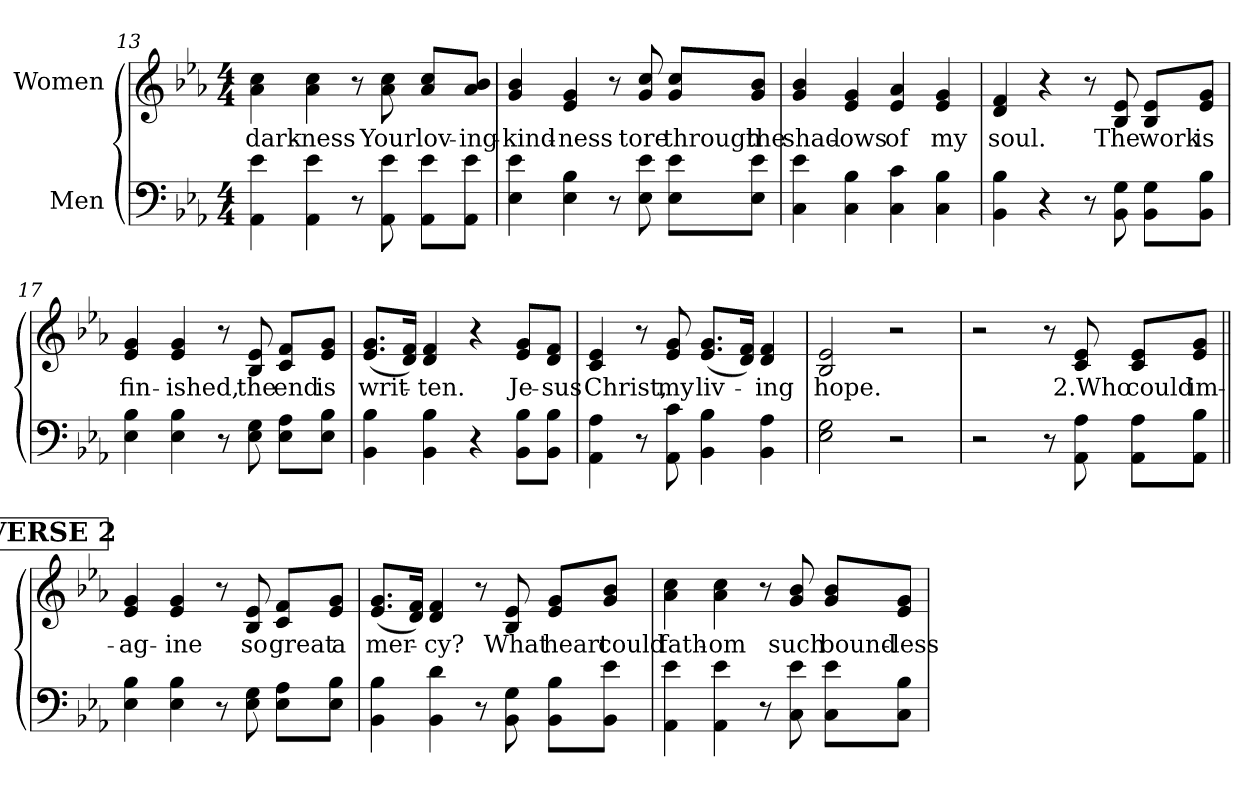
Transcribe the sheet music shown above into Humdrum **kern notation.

**kern	**kern	**text
*part2	*part1	*part1
*staff2	*staff1	*staff1
*I"Men	*I"Women	*
*clefF4	*clefG2	*
*k[b-e-a-]	*k[b-e-a-]	*
*E-:	*E-:	*
*M4/4	*M4/4	*
=13	=13	=13
!	!	!LO:LY:b
4AA-\ 4e-\	4a-\ 4cc\	dark-
!	!	!LO:LY:b
4AA-\ 4e-\	4a-\ 4cc\	-ness
8r	8r	.
!	!	!LO:LY:b
8AA-\ 8e-\	8a-\ 8cc\	Your
!	!	!LO:LY:b
8AA-\ 8e-\L	8a-/ 8cc/L	lov-
!	!	!LO:LY:b
8AA-\ 8e-\J	8a-/ 8b-/J	-ing-
!!LO:PB:g=z
=14	=14	=14
!	!	!LO:LY:b
4E-\ 4e-\	4g/ 4b-/	-kind-
!	!	!LO:LY:b
4E-\ 4B-\	4e-/ 4g/	-ness
8r	8r	.
!	!	!LO:LY:b
8E-\ 8e-\	8g/ 8cc/	tore
!	!	!LO:LY:b
8E-\ 8e-\L	8g/ 8cc/L	through
!	!	!LO:LY:b
8E-\ 8e-\J	8g/ 8b-/J	the
=15	=15	=15
!	!	!LO:LY:b
4C\ 4e-\	4g/ 4b-/	shad-
!	!	!LO:LY:b
4C\ 4B-\	4e-/ 4g/	-ows
!	!	!LO:LY:b
4C\ 4c\	4e-/ 4a-/	of
!	!	!LO:LY:b
4C\ 4B-\	4e-/ 4g/	my
=16	=16	=16
!	!	!LO:LY:b
4BB-\ 4B-\	4d/ 4f/	soul.
4r	4r	.
8r	8r	.
!	!	!LO:LY:b
8BB-\ 8G\	8B-/ 8e-/	The
!	!	!LO:LY:b
8BB-\ 8G\L	8B-/ 8e-/L	work
!	!	!LO:LY:b
8BB-\ 8B-\J	8e-/ 8g/J	is
!!LO:LB:g=z
=17	=17	=17
!	!	!LO:LY:b
4E-\ 4B-\	4e-/ 4g/	fin-
!	!	!LO:LY:b
4E-\ 4B-\	4e-/ 4g/	-ished,
8r	8r	.
!	!	!LO:LY:b
8E-\ 8G\	8B-/ 8e-/	the
!	!	!LO:LY:b
8E-\ 8A-\L	8c/ 8f/L	end
!	!	!LO:LY:b
8E-\ 8B-\J	8e-/ 8g/J	is
=18	=18	=18
!	!	!LO:LY:b
4BB-\ 4B-\	(<8.e-/ 8.g/L	writ-
.	16d/ 16f/Jk)	.
!	!	!LO:LY:b
4BB-\ 4B-\	4d/ 4f/	-ten.
4r	4r	.
!	!	!LO:LY:b
8BB-\ 8B-\L	8e-/ 8g/L	Je-
!	!	!LO:LY:b
8BB-\ 8B-\J	8d/ 8f/J	-sus
=19	=19	=19
!	!	!LO:LY:b
4AA-\ 4A-\	4c/ 4e-/	Christ,
8r	8r	.
!	!	!LO:LY:b
8AA-\ 8c\	8e-/ 8g/	my
!	!	!LO:LY:b
4BB-\ 4B-\	(<8.e-/ 8.g/L	liv-
.	16d/ 16f/Jk)	.
!	!	!LO:LY:b
4BB-\ 4A-\	4d/ 4f/	-ing
=20	=20	=20
!	!	!LO:LY:b
2E-\ 2G\	2B-/ 2e-/	hope.
2r	2r	.
!!LO:LB:g=z
=21	=21	=21
2r	2r	.
8r	8r	.
!	!	!LO:LY:b
8AA-\ 8A-\	8c/ 8e-/	2.Who
!	!	!LO:LY:b
8AA-\ 8A-\L	8c/ 8e-/L	could
!	!	!LO:LY:b
8AA-\ 8B-\J	8e-/ 8g/J	im-
!!LO:REH:place=s1:a:B:t=VERSE 2
=22||	=22||	=22||
!	!	!LO:LY:b
4E-\ 4B-\	4e-/ 4g/	-ag-
!	!	!LO:LY:b
4E-\ 4B-\	4e-/ 4g/	-ine
8r	8r	.
!	!	!LO:LY:b
8E-\ 8G\	8B-/ 8e-/	so
!	!	!LO:LY:b
8E-\ 8A-\L	8c/ 8f/L	great
!	!	!LO:LY:b
8E-\ 8B-\J	8e-/ 8g/J	a
=23	=23	=23
!	!	!LO:LY:b
4BB-\ 4B-\	(<8.e-/ 8.g/L	mer-
.	16d/ 16f/Jk)	.
!	!	!LO:LY:b
4BB-\ 4d\	4d/ 4f/	-cy?
8r	8r	.
!	!	!LO:LY:b
8BB-\ 8G\	8B-/ 8e-/	What
!	!	!LO:LY:b
8BB-\ 8B-\L	8e-/ 8g/L	heart
!	!	!LO:LY:b
8BB-\ 8e-\J	8g/ 8b-/J	could
!!LO:LB:g=z
=24	=24	=24
!	!	!LO:LY:b
4AA-\ 4e-\	4a-\ 4cc\	fath-
!	!	!LO:LY:b
4AA-\ 4e-\	4a-\ 4cc\	-om
8r	8r	.
!	!	!LO:LY:b
8C\ 8e-\	8g/ 8b-/	such
!	!	!LO:LY:b
8C\ 8e-\L	8g/ 8b-/L	bound-
!	!	!LO:LY:b
8C\ 8B-\J	8e-/ 8g/J	-less
=	=	=
*-	*-	*-
